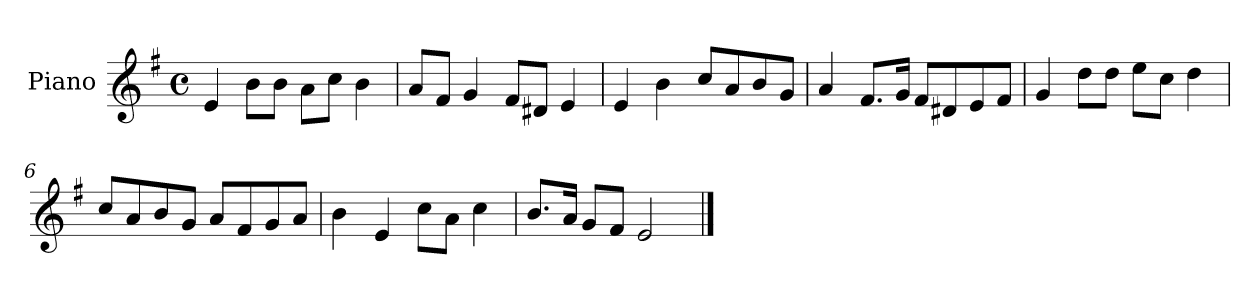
**kern
*part1
*staff1
*I"Piano
*I'Pno
*clefG2
*k[f#]
*M4/4
*met(c)
=1
4e/
8b\L
8b\J
8a\L
8cc\J
4b\
=2
8a/L
8f#/J
4g/
8f#/L
8d#X/J
4e/
=3
4e/
4b\
8cc/L
8a/
8b/
8g/J
=4
4a/
8.f#/L
16g/Jk
8f#/L
8d#X/
8e/
8f#/J
=5
4g/
8dd\L
8dd\J
8ee\L
8cc\J
4dd\
=6
8cc/L
8a/
8b/
8g/J
8a/L
8f#/
8g/
8a/J
=7
4b\
4e/
8cc\L
8a\J
4cc\
=8
8.b/L
16a/Jk
8g/L
8f#/J
2e/
==
*-
